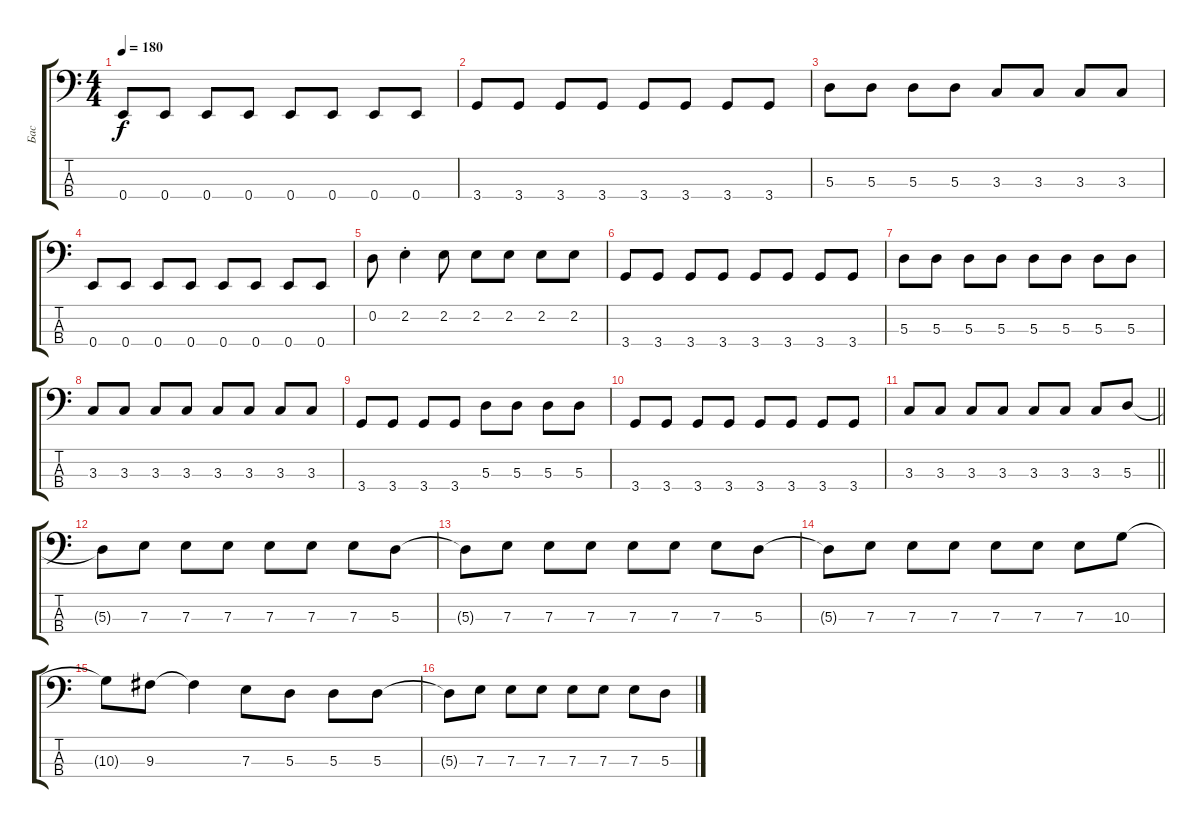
\track ("Бас" "Бас") {instrument electricbassfinger}
\staff {score tabs}
\tuning (G2 D2 A1 E1) {hide}
\ts (4 4)
\tempo 180
\clef f4
\ks c
0.4.8{dy f} 0.4.8 0.4.8 0.4.8 0.4.8 0.4.8 0.4.8 0.4.8 |
3.4.8 3.4.8 3.4.8 3.4.8 3.4.8 3.4.8 3.4.8 3.4.8 |
5.3.8 5.3.8 5.3.8 5.3.8 3.3.8 3.3.8 3.3.8 3.3.8 |
0.4.8 0.4.8 0.4.8 0.4.8 0.4.8 0.4.8 0.4.8 0.4.8 |
0.2.8 2.2{st}.4 2.2.8 2.2.8 2.2.8 2.2.8 2.2.8 |
3.4.8 3.4.8 3.4.8 3.4.8 3.4.8 3.4.8 3.4.8 3.4.8 |
5.3.8 5.3.8 5.3.8 5.3.8 5.3.8 5.3.8 5.3.8 5.3.8 |
3.3.8 3.3.8 3.3.8 3.3.8 3.3.8 3.3.8 3.3.8 3.3.8 |
3.4.8 3.4.8 3.4.8 3.4.8 5.3.8 5.3.8 5.3.8 5.3.8 |
3.4.8 3.4.8 3.4.8 3.4.8 3.4.8 3.4.8 3.4.8 3.4.8 |
\barLineRight lightlight
3.3.8 3.3.8 3.3.8 3.3.8 3.3.8 3.3.8 3.3.8 5.3.8 |
5.3{t}.8 7.3.8 7.3.8 7.3.8 7.3.8 7.3.8 7.3.8 5.3.8 |
5.3{t}.8 7.3.8 7.3.8 7.3.8 7.3.8 7.3.8 7.3.8 5.3.8 |
5.3{t}.8 7.3.8 7.3.8 7.3.8 7.3.8 7.3.8 7.3.8 10.3.8 |
10.3{t}.8 9.3.8 9.3{t}.4 7.3.8 5.3.8 5.3.8 5.3.8 |
5.3{t}.8 7.3.8 7.3.8 7.3.8 7.3.8 7.3.8 7.3.8 5.3.8
